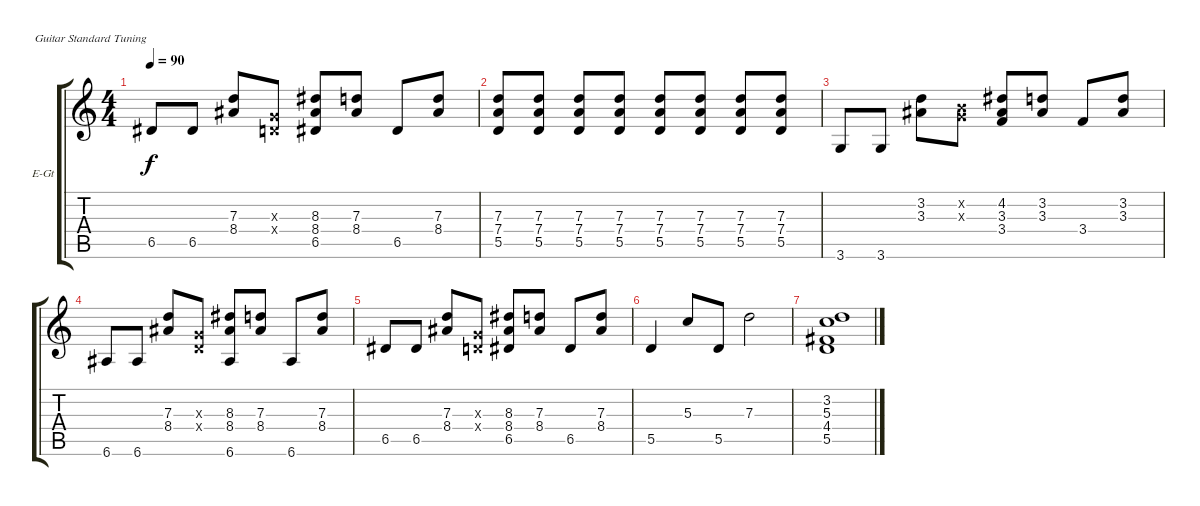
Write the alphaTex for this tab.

\defaultSystemsLayout 4
\bracketExtendMode groupsimilarinstruments
\firstSystemTrackNameOrientation horizontal
\otherSystemsTrackNameOrientation horizontal
\track ("Electric Guitar" "E-Gt") {instrument electricguitarclean}
\staff {score tabs}
\tuning (E4 B3 G3 D3 A2 E2)
\ts (4 4)
\tempo 90
\clef g2
\scale
0.333333
\ks c
6.5.8{dy f} 6.5.8 (7.3 8.4).8 (0.3{x} 0.4{x}).8 (8.3 8.4 6.5).8 (7.3 8.4).8 6.5.8 (7.3 8.4).8 |
\scale
0.333333 (7.3 7.4 5.5).8 (7.3 7.4 5.5).8 (7.3 7.4 5.5).8 (7.3 7.4 5.5).8 (7.3 7.4 5.5).8 (7.3 7.4 5.5).8 (7.3 7.4 5.5).8 (7.3 7.4 5.5).8 |
\scale
0.333333 3.6.8 3.6.8 (3.2 3.3).8 (0.3{x} 0.2{x}).8 (4.2 3.3 3.4).8 (3.2 3.3).8 3.4.8 (3.3 3.2).8 |
\scale
0.333333 6.6.8 6.6.8 (7.3 8.4).8 (0.4{x} 0.3{x}).8 (8.3 8.4 6.6).8 (7.3 8.4).8 6.6.8 (7.3 8.4).8 |
\scale
0.333333 6.5.8 6.5.8 (7.3 8.4).8 (0.3{x} 0.4{x}).8 (8.3 8.4 6.5).8 (7.3 8.4).8 6.5.8 (7.3 8.4).8 |
5.5.4 5.3.8 5.5.8 7.3.2 |
(3.2 5.3 4.4 5.5).1
